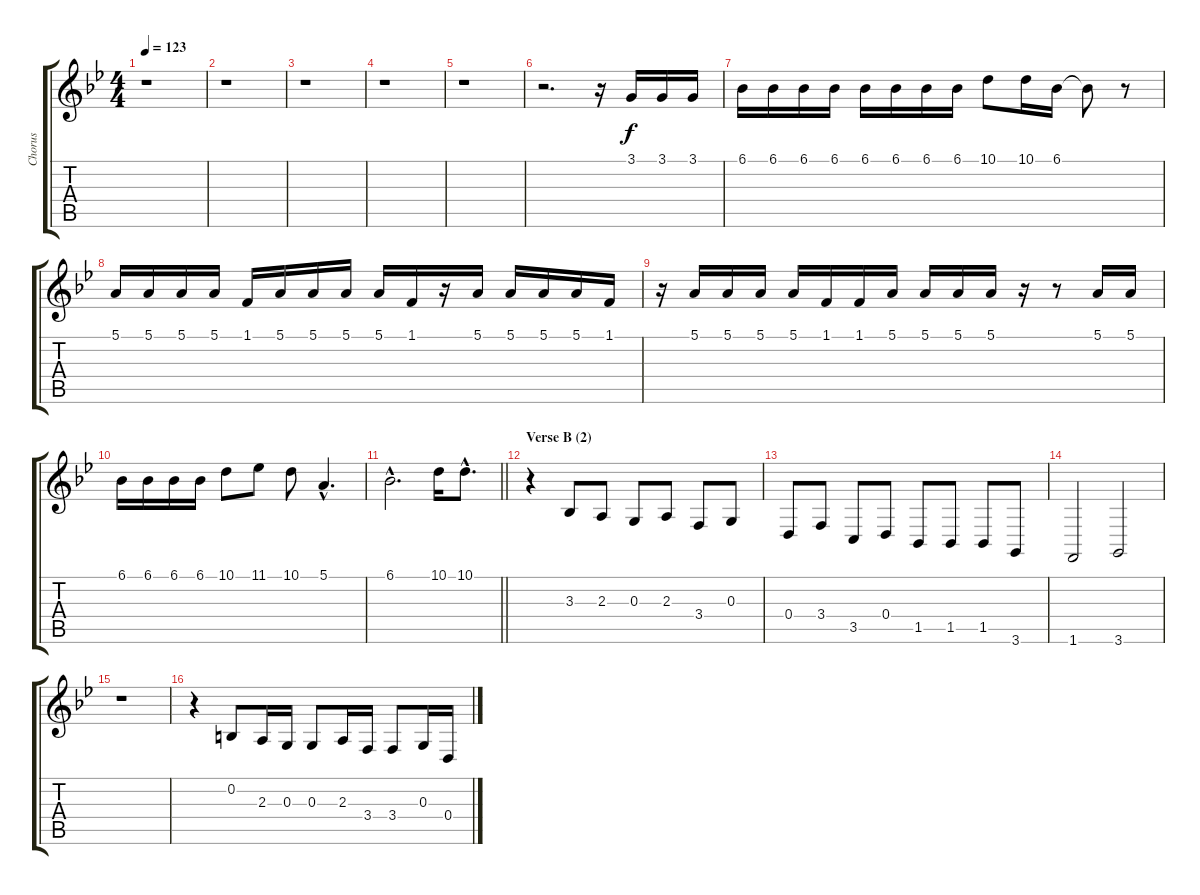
\track ("Chorus" "Chorus") {instrument sopranosax}
\staff {score tabs}
\tuning (E4 B3 G3 D3 A2 E2) {hide}
\ts (4 4)
\tempo 123
\clef g2
\ks gminor
r.1{dy f} |
r.1 |
r.1 |
r.1 |
r.1 |
r.2{d} r.16 3.1.16 3.1.16 3.1.16 |
6.1.16 6.1.16 6.1.16 6.1.16 6.1.16 6.1.16 6.1.16 6.1.16 10.1.8 10.1.16 6.1.16 6.1{t}.8 r.8 |
5.1.16 5.1.16 5.1.16 5.1.16 1.1.16 5.1.16 5.1.16 5.1.16 5.1.16 1.1.16 r.16 5.1.16 5.1.16 5.1.16 5.1.16 1.1.16 |
r.16 5.1.16 5.1.16 5.1.16 5.1.16 1.1.16 1.1.16 5.1.16 5.1.16 5.1.16 5.1.16 r.16 r.8 5.1.16 5.1.16 |
6.1.16 6.1.16 6.1.16 6.1.16 10.1.8 11.1.8 10.1.8 5.1{hac}.4{d} |
\barLineRight lightlight
6.1{hac}.2{d} 10.1.16 10.1{hac}.8{d} |
\section ("" "Verse B (2)")
r.4 3.3.8 2.3.8 0.3.8 2.3.8 3.4.8 0.3.8 |
0.4.8 3.4.8 3.5.8 0.4.8 1.5.8 1.5.8 1.5.8 3.6.8 |
1.6.2 3.6.2 |
r.1 |
r.4 0.2.8 2.3.16 0.3.16 0.3.8 2.3.16 3.4.16 3.4.8 0.3.16 0.4.16
